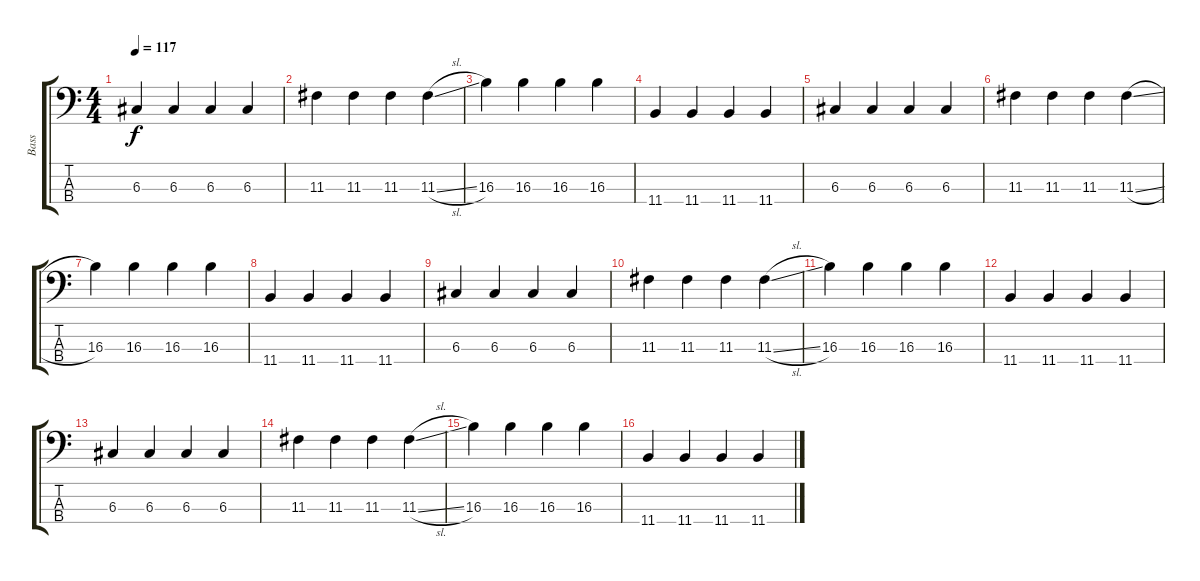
\track ("Bass" "Bass") {instrument electricbasspick}
\staff {score tabs}
\tuning (F2 C2 G1 C1) {hide}
\ts (4 4)
\tempo 117
\clef f4
\ks c
6.3.4{dy f} 6.3.4 6.3.4 6.3.4 |
11.3.4 11.3.4 11.3.4 11.3{sl}.4 |
16.3.4 16.3.4 16.3.4 16.3.4 |
11.4.4 11.4.4 11.4.4 11.4.4 |
6.3.4 6.3.4 6.3.4 6.3.4 |
11.3.4 11.3.4 11.3.4 11.3{sl}.4 |
16.3.4 16.3.4 16.3.4 16.3.4 |
11.4.4 11.4.4 11.4.4 11.4.4 |
6.3.4 6.3.4 6.3.4 6.3.4 |
11.3.4 11.3.4 11.3.4 11.3{sl}.4 |
16.3.4 16.3.4 16.3.4 16.3.4 |
11.4.4 11.4.4 11.4.4 11.4.4 |
6.3.4 6.3.4 6.3.4 6.3.4 |
11.3.4 11.3.4 11.3.4 11.3{sl}.4 |
16.3.4 16.3.4 16.3.4 16.3.4 |
11.4.4 11.4.4 11.4.4 11.4.4
